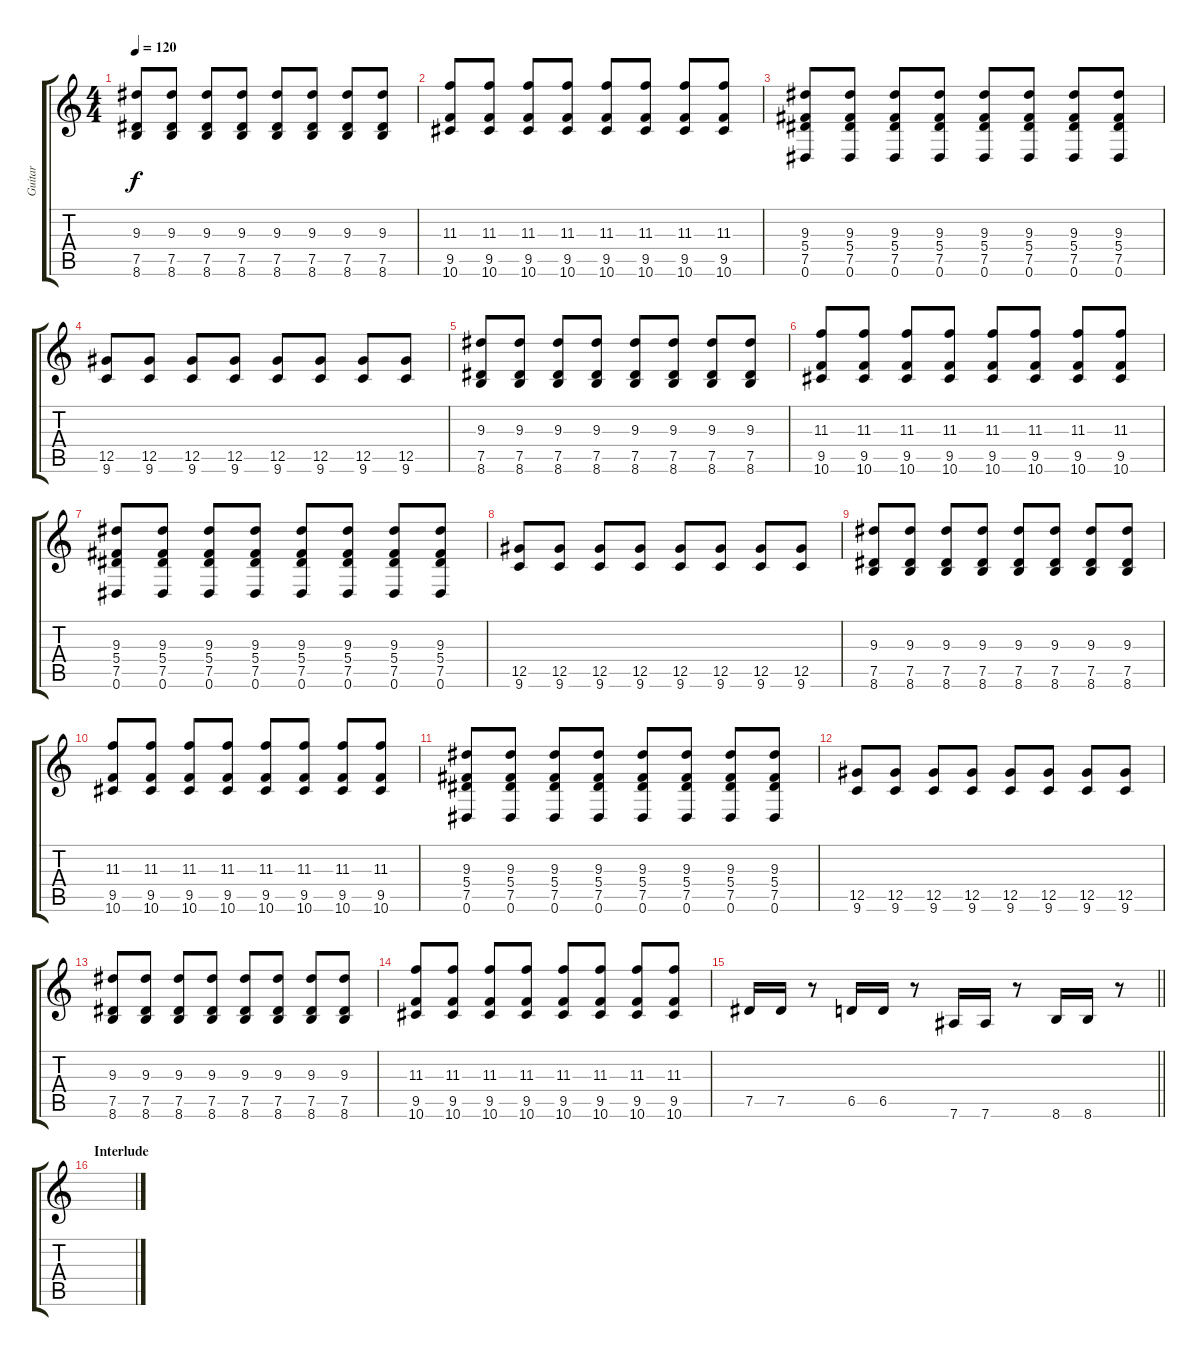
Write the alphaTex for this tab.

\track ("Guitar" "Guitar") {instrument distortionguitar}
\staff {score tabs}
\tuning (Eb4 Bb3 Gb3 Db3 Ab2 Eb2) {hide}
\ts (4 4)
\tempo 120
\clef g2
\ks c
(9.3 7.5 8.6).8{dy f} (9.3 7.5 8.6).8 (9.3 7.5 8.6).8 (9.3 7.5 8.6).8 (9.3 7.5 8.6).8 (9.3 7.5 8.6).8 (9.3 7.5 8.6).8 (9.3 7.5 8.6).8 |
(11.3 9.5 10.6).8 (11.3 9.5 10.6).8 (11.3 9.5 10.6).8 (11.3 9.5 10.6).8 (11.3 9.5 10.6).8 (11.3 9.5 10.6).8 (11.3 9.5 10.6).8 (11.3 9.5 10.6).8 |
(9.3 5.4 7.5 0.6).8 (9.3 5.4 7.5 0.6).8 (9.3 5.4 7.5 0.6).8 (9.3 5.4 7.5 0.6).8 (9.3 5.4 7.5 0.6).8 (9.3 5.4 7.5 0.6).8 (9.3 5.4 7.5 0.6).8 (9.3 5.4 7.5 0.6).8 |
(12.5 9.6).8 (12.5 9.6).8 (12.5 9.6).8 (12.5 9.6).8 (12.5 9.6).8 (12.5 9.6).8 (12.5 9.6).8 (12.5 9.6).8 |
(9.3 7.5 8.6).8 (9.3 7.5 8.6).8 (9.3 7.5 8.6).8 (9.3 7.5 8.6).8 (9.3 7.5 8.6).8 (9.3 7.5 8.6).8 (9.3 7.5 8.6).8 (9.3 7.5 8.6).8 |
(11.3 9.5 10.6).8 (11.3 9.5 10.6).8 (11.3 9.5 10.6).8 (11.3 9.5 10.6).8 (11.3 9.5 10.6).8 (11.3 9.5 10.6).8 (11.3 9.5 10.6).8 (11.3 9.5 10.6).8 |
(9.3 5.4 7.5 0.6).8 (9.3 5.4 7.5 0.6).8 (9.3 5.4 7.5 0.6).8 (9.3 5.4 7.5 0.6).8 (9.3 5.4 7.5 0.6).8 (9.3 5.4 7.5 0.6).8 (9.3 5.4 7.5 0.6).8 (9.3 5.4 7.5 0.6).8 |
(12.5 9.6).8 (12.5 9.6).8 (12.5 9.6).8 (12.5 9.6).8 (12.5 9.6).8 (12.5 9.6).8 (12.5 9.6).8 (12.5 9.6).8 |
(9.3 7.5 8.6).8 (9.3 7.5 8.6).8 (9.3 7.5 8.6).8 (9.3 7.5 8.6).8 (9.3 7.5 8.6).8 (9.3 7.5 8.6).8 (9.3 7.5 8.6).8 (9.3 7.5 8.6).8 |
(11.3 9.5 10.6).8 (11.3 9.5 10.6).8 (11.3 9.5 10.6).8 (11.3 9.5 10.6).8 (11.3 9.5 10.6).8 (11.3 9.5 10.6).8 (11.3 9.5 10.6).8 (11.3 9.5 10.6).8 |
(9.3 5.4 7.5 0.6).8 (9.3 5.4 7.5 0.6).8 (9.3 5.4 7.5 0.6).8 (9.3 5.4 7.5 0.6).8 (9.3 5.4 7.5 0.6).8 (9.3 5.4 7.5 0.6).8 (9.3 5.4 7.5 0.6).8 (9.3 5.4 7.5 0.6).8 |
(12.5 9.6).8 (12.5 9.6).8 (12.5 9.6).8 (12.5 9.6).8 (12.5 9.6).8 (12.5 9.6).8 (12.5 9.6).8 (12.5 9.6).8 |
(9.3 7.5 8.6).8 (9.3 7.5 8.6).8 (9.3 7.5 8.6).8 (9.3 7.5 8.6).8 (9.3 7.5 8.6).8 (9.3 7.5 8.6).8 (9.3 7.5 8.6).8 (9.3 7.5 8.6).8 |
(11.3 9.5 10.6).8 (11.3 9.5 10.6).8 (11.3 9.5 10.6).8 (11.3 9.5 10.6).8 (11.3 9.5 10.6).8 (11.3 9.5 10.6).8 (11.3 9.5 10.6).8 (11.3 9.5 10.6).8 |
\barLineRight lightlight
7.5.16{volume 13} 7.5.16 r.8 6.5.16 6.5.16 r.8 7.6.16 7.6.16 r.8 8.6.16 8.6.16 r.8 |
\section ("" "Interlude")
